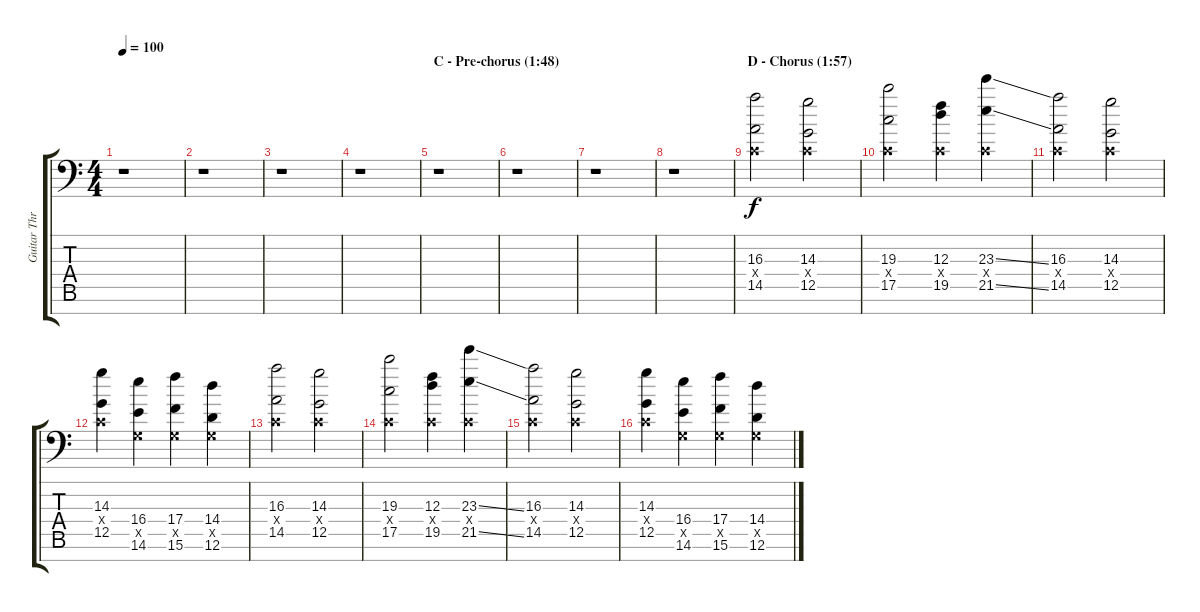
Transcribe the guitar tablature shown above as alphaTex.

\track ("Guitar Three" "Guitar Thr") {instrument distortionguitar}
\staff {score tabs}
\tuning (D4 A3 F3 C3 G2 D2 A1) {hide}
\ts (4 4)
\tempo 100
\clef f4
\ks c
r.1{dy f} |
r.1 |
r.1 |
r.1 |
\section ("" "C - Pre-chorus (1:48)")
r.1 |
r.1 |
r.1 |
r.1 |
\section ("" "D - Chorus (1:57)")
(16.3 0.4{x} 14.5).2 (14.3 0.4{x} 12.5).2 |
(19.3 0.4{x} 17.5).2 (12.3 0.4{x} 19.5).4 (23.3{ss} 0.4{x} 21.5{ss}).4 |
(16.3 0.4{x} 14.5).2 (14.3 0.4{x} 12.5).2 |
(14.3 0.4{x} 12.5).4 (16.4 0.5{x} 14.6).4 (17.4 0.5{x} 15.6).4 (14.4 0.5{x} 12.6).4 |
(16.3 0.4{x} 14.5).2 (14.3 0.4{x} 12.5).2 |
(19.3 0.4{x} 17.5).2 (12.3 0.4{x} 19.5).4 (23.3{ss} 0.4{x} 21.5{ss}).4 |
(16.3 0.4{x} 14.5).2 (14.3 0.4{x} 12.5).2 |
(14.3 0.4{x} 12.5).4 (16.4 0.5{x} 14.6).4 (17.4 0.5{x} 15.6).4 (14.4 0.5{x} 12.6).4
